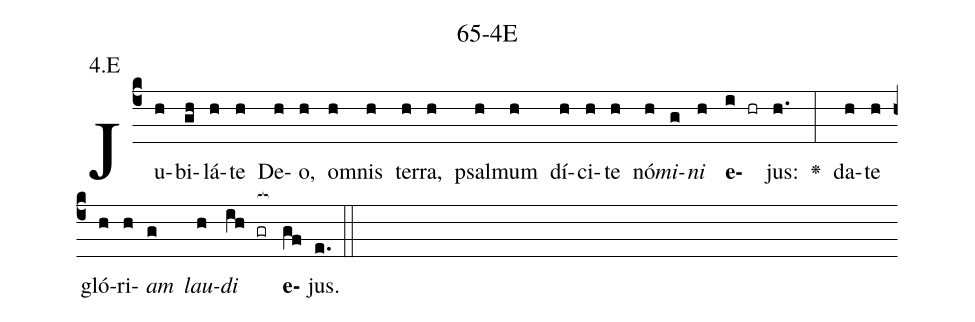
name: 65-4E;
annotation: 4.E;
%%
(c4)Ju(h)bi(gh)lá(h)te(h) De(h)o,(h) om(h)nis(h) ter(h)ra,(h) psal(h)mum(h) dí(h)ci(h)te(h) nó(h)<i>mi</i>(g)<i>ni</i>(h) <b>e</b>(i hr)jus:(h.) <v>\greheightstar</v>(:) da(h)te(h) gló(h)ri(h)<i>am</i>(g) <i>lau</i>(h)<i>di</i>(ih gr[ocb:1{]) <b>e</b>(gf[ocb:0}])jus.(e.) (::)


%E(h) u(g) o(h) u(ih) a(gf) e.(e.) (::)
